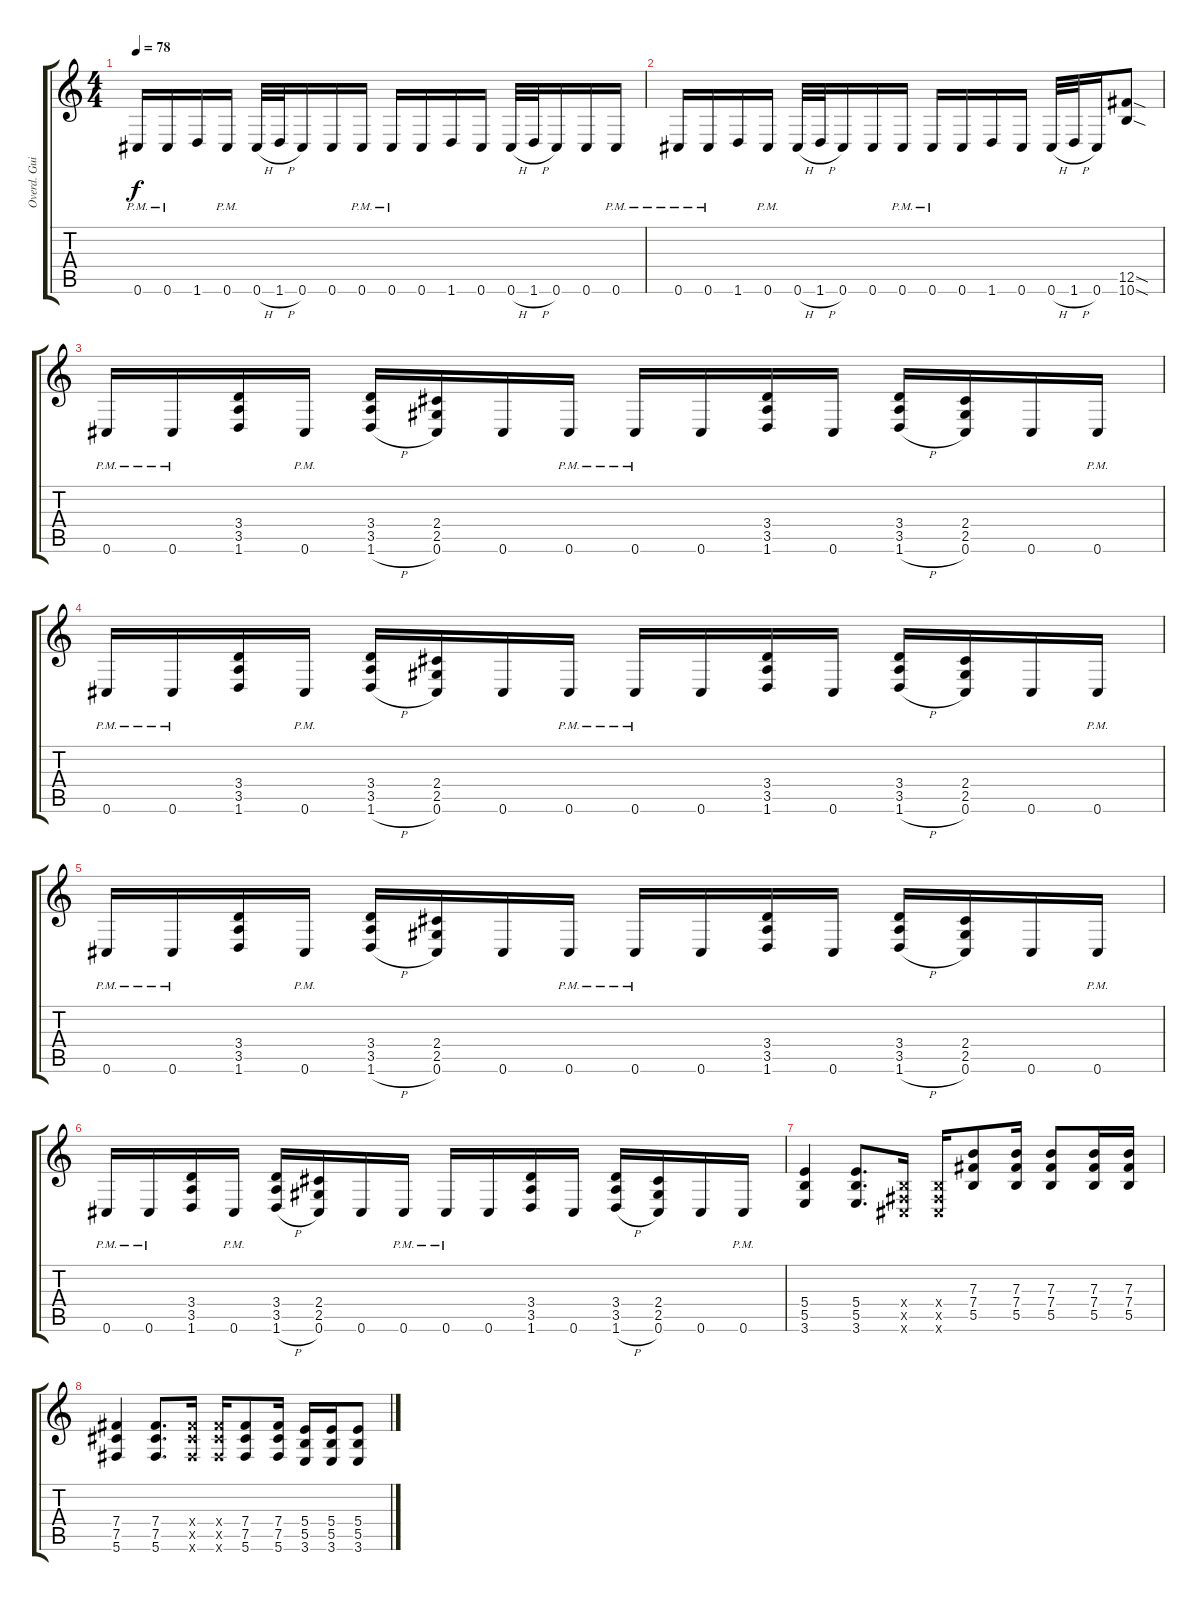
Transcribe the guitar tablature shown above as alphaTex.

\track ("Overd. Guitar" "Overd. Gui") {instrument overdrivenguitar}
\staff {score tabs}
\tuning (Db4 Ab3 E3 B2 Gb2 Db2) {hide}
\ts (4 4)
\tempo 78
\clef g2
\ks c
0.6{pm}.16{dy f} 0.6{pm}.16 1.6.16 0.6{pm}.16 0.6{h}.32 1.6{h}.32 0.6.16 0.6.16 0.6{pm}.16 0.6{pm}.16 0.6.16 1.6.16 0.6.16 0.6{h}.32 1.6{h}.32 0.6.16 0.6.16 0.6{pm}.16 |
0.6{pm}.16 0.6{pm}.16 1.6.16 0.6{pm}.16 0.6{h}.32 1.6{h}.32 0.6.16 0.6.16 0.6{pm}.16 0.6{pm}.16 0.6.16 1.6.16 0.6.16 0.6{h}.32 1.6{h}.32 0.6.16 (12.5{sod} 10.6{sod}).8 |
0.6{pm}.16{instrument overdrivenguitar} 0.6{pm}.16 (3.4 3.5 1.6).16 0.6{pm}.16 (3.4 3.5 1.6{h}).16 (2.4 2.5 0.6).16 0.6.16 0.6{pm}.16 0.6{pm}.16 0.6.16 (3.4 3.5 1.6).16 0.6.16 (3.4 3.5 1.6{h}).16 (2.4 2.5 0.6).16 0.6.16 0.6{pm}.16 |
0.6{pm}.16 0.6{pm}.16 (3.4 3.5 1.6).16 0.6{pm}.16 (3.4 3.5 1.6{h}).16 (2.4 2.5 0.6).16 0.6.16 0.6{pm}.16 0.6{pm}.16 0.6.16 (3.4 3.5 1.6).16 0.6.16 (3.4 3.5 1.6{h}).16 (2.4 2.5 0.6).16 0.6.16 0.6{pm}.16 |
0.6{pm}.16 0.6{pm}.16 (3.4 3.5 1.6).16 0.6{pm}.16 (3.4 3.5 1.6{h}).16 (2.4 2.5 0.6).16 0.6.16 0.6{pm}.16 0.6{pm}.16 0.6.16 (3.4 3.5 1.6).16 0.6.16 (3.4 3.5 1.6{h}).16 (2.4 2.5 0.6).16 0.6.16 0.6{pm}.16 |
0.6{pm}.16 0.6{pm}.16 (3.4 3.5 1.6).16 0.6{pm}.16 (3.4 3.5 1.6{h}).16 (2.4 2.5 0.6).16 0.6.16 0.6{pm}.16 0.6{pm}.16 0.6.16 (3.4 3.5 1.6).16 0.6.16 (3.4 3.5 1.6{h}).16 (2.4 2.5 0.6).16 0.6.16 0.6{pm}.16 |
(5.4 5.5 3.6).4 (5.4 5.5 3.6).8{d} (0.4{x} 0.5{x} 0.6{x}).16 (0.4{x} 0.5{x} 0.6{x}).16 (7.3 7.4 5.5).8 (7.3 7.4 5.5).16 (7.3 7.4 5.5).8 (7.3 7.4 5.5).16 (7.3 7.4 5.5).16 |
(7.4 7.5 5.6).4 (7.4 7.5 5.6).8{d} (7.4{x} 7.5{x} 5.6{x}).16 (7.4{x} 7.5{x} 5.6{x}).16 (7.4 7.5 5.6).8 (7.4 7.5 5.6).16 (5.4 5.5 3.6).16 (5.4 5.5 3.6).16 (5.4 5.5 3.6).8
